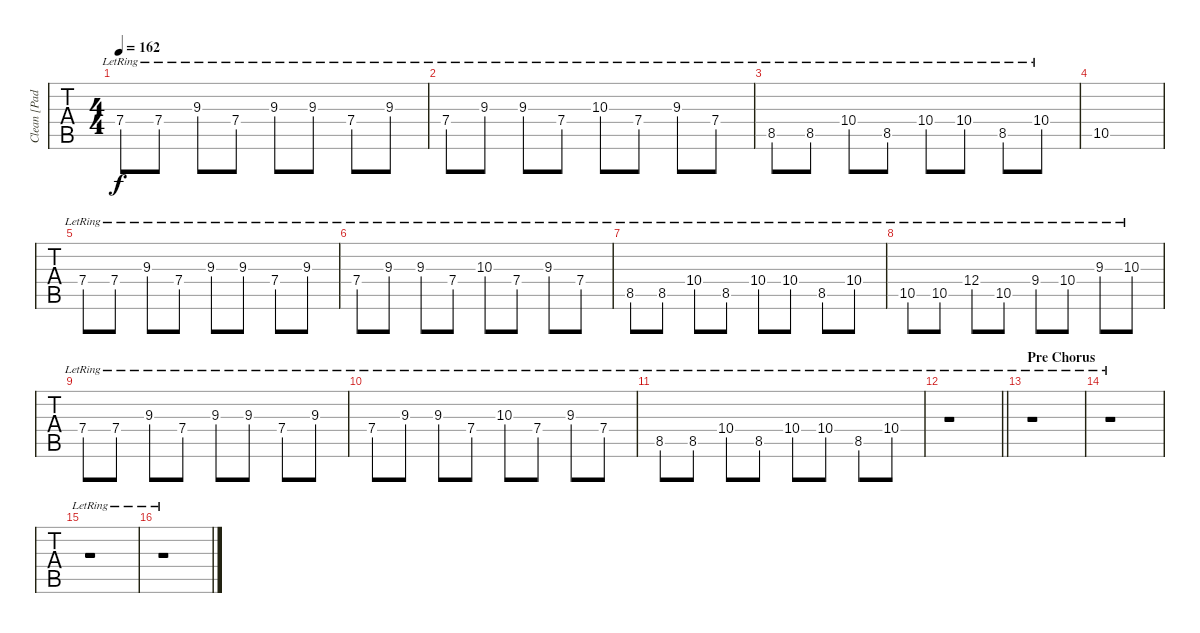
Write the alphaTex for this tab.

\track ("Clean [Padge]" "Clean [Pad") {instrument electricguitarclean}
\staff {tabs}
\tuning (D4 A3 F3 C3 G2 C2) {hide}
\ts (4 4)
\tempo 162
\clef g2
\ks c
7.4{lr}.8{dy f} 7.4{lr}.8 9.3{lr}.8 7.4{lr}.8 9.3{lr}.8 9.3{lr}.8 7.4{lr}.8 9.3{lr}.8 |
7.4{lr}.8 9.3{lr}.8 9.3{lr}.8 7.4{lr}.8 10.3{lr}.8 7.4{lr}.8 9.3{lr}.8 7.4{lr}.8 |
8.5{lr}.8 8.5{lr}.8 10.4{lr}.8 8.5{lr}.8 10.4{lr}.8 10.4{lr}.8 8.5{lr}.8 10.4{lr}.8 |
10.5.1 |
7.4{lr}.8 7.4{lr}.8 9.3{lr}.8 7.4{lr}.8 9.3{lr}.8 9.3{lr}.8 7.4{lr}.8 9.3{lr}.8 |
7.4{lr}.8 9.3{lr}.8 9.3{lr}.8 7.4{lr}.8 10.3{lr}.8 7.4{lr}.8 9.3{lr}.8 7.4{lr}.8 |
8.5{lr}.8 8.5{lr}.8 10.4{lr}.8 8.5{lr}.8 10.4{lr}.8 10.4{lr}.8 8.5{lr}.8 10.4{lr}.8 |
10.5{lr}.8 10.5{lr}.8 12.4{lr}.8 10.5{lr}.8 9.4{lr}.8 10.4{lr}.8 9.3{lr}.8 10.3{lr}.8 |
7.4{lr}.8 7.4{lr}.8 9.3{lr}.8 7.4{lr}.8 9.3{lr}.8 9.3{lr}.8 7.4{lr}.8 9.3{lr}.8 |
7.4{lr}.8 9.3{lr}.8 9.3{lr}.8 7.4{lr}.8 10.3{lr}.8 7.4{lr}.8 9.3{lr}.8 7.4{lr}.8 |
8.5{lr}.8 8.5{lr}.8 10.4{lr}.8 8.5{lr}.8 10.4{lr}.8 10.4{lr}.8 8.5{lr}.8 10.4{lr}.8 |
\barLineRight lightlight
r.1 |
\section ("" "Pre Chorus")
r.1 |
r.1 |
r.1 |
r.1
